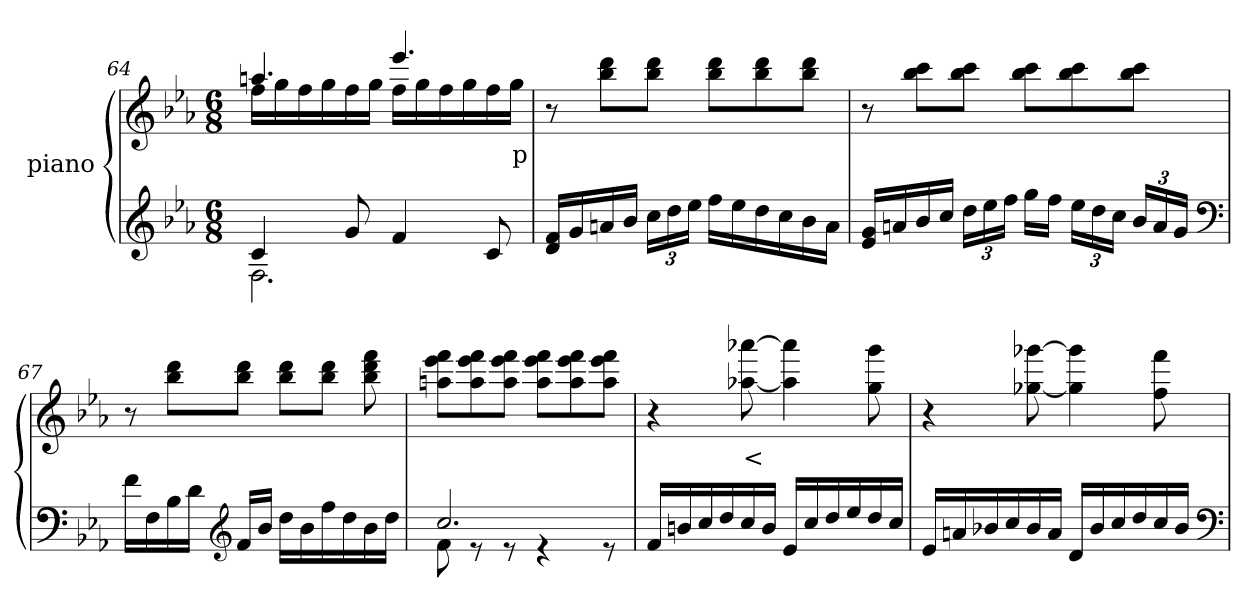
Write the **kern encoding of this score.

**kern	**kern	**text
*part2	*part1	*part1
*staff2	*staff1	*staff1
*	*I"piano	*
*clefG2	*clefG2	*
*k[b-e-a-]	*k[b-e-a-]	*
*E-:	*E-:	*
*M6/8	*M6/8	*
=64	=64	=64
*^	*^	*
4c	2.F	4.aan	16ffLL	.
.	.	.	16gg	.
.	.	.	16ff	.
.	.	.	16gg	.
8g	.	.	16ff	.
.	.	.	16ggJJ	.
4f	.	4.eee-	16ffLL	.
.	.	.	16gg	.
.	.	.	16ff	.
.	.	.	16gg	.
8c	.	.	16ff	.
.	.	.	16ggJJ	p
*v	*v	*	*	*
*	*v	*v	*
=65	=65	=65
16d 16fLL	8r	.
16g	.	.
16an	8bb- 8dddL	.
16b-JJ	.	.
24ccLL	8bb- 8dddJ	.
24dd	.	.
24ee-JJ	.	.
16ffLL	8bb- 8dddL	.
16ee-	.	.
16dd	8bb- 8ddd	.
16cc	.	.
16b-	8bb- 8dddJ	.
16aJJ	.	.
=66	=66	=66
16e- 16gLL	8r	.
16an	.	.
16b-	8bb- 8cccL	.
16ccJJ	.	.
24ddLL	8bb- 8cccJ	.
24ee-	.	.
24ffJJ	.	.
16ggLL	8bb- 8cccL	.
16ffJJ	.	.
24ee-LL	8bb- 8ccc	.
24dd	.	.
24ccJJ	.	.
24b-LL	8bb- 8cccJ	.
24a	.	.
24gJJ	.	.
*clefF4	*	*
=67	=67	=67
16fLL	8r	.
16F	.	.
16B-	8bb- 8dddL	.
16dJJ	.	.
*clefG2	*	*
16fLL	8bb- 8dddJ	.
16b-JJ	.	.
16ddLL	8bb- 8dddL	.
16b-	.	.
16ff	8bb- 8dddJ	.
16dd	.	.
16b-	8bb- 8ddd 8fff	.
16ddJJ	.	.
=68	=68	=68
*^	*	*
2.cc	8f	8aan 8eee- 8fffL	.
.	8r	8aa 8eee- 8fff	.
.	8r	8aa 8eee- 8fffJ	.
.	4r	8aa 8eee- 8fffL	.
.	.	8aa 8eee- 8fff	.
.	8r	8aa 8eee- 8fffJ	.
*v	*v	*	*
=69	=69	=69
16fLL	4r	.
16bn	.	.
16cc	.	.
16dd	.	.
16cc	[8aa-X [8aaa-X	<
16bJJ	.	.
16e-LL	4aa-] 4aaa-]	.
16cc	.	.
16dd	.	.
16ee-	.	.
16dd	8gg 8ggg	.
16ccJJ	.	.
=70	=70	=70
16e-LL	4r	.
16an	.	.
16b-X	.	.
16cc	.	.
16b-	[8gg-X [8ggg-X	.
16aJJ	.	.
16dLL	4gg-] 4ggg-]	.
16b-	.	.
16cc	.	.
16dd	.	.
16cc	8ff 8fff	.
16b-JJ	.	.
*clefF4	*	*
=	=	=
*-	*-	*-
